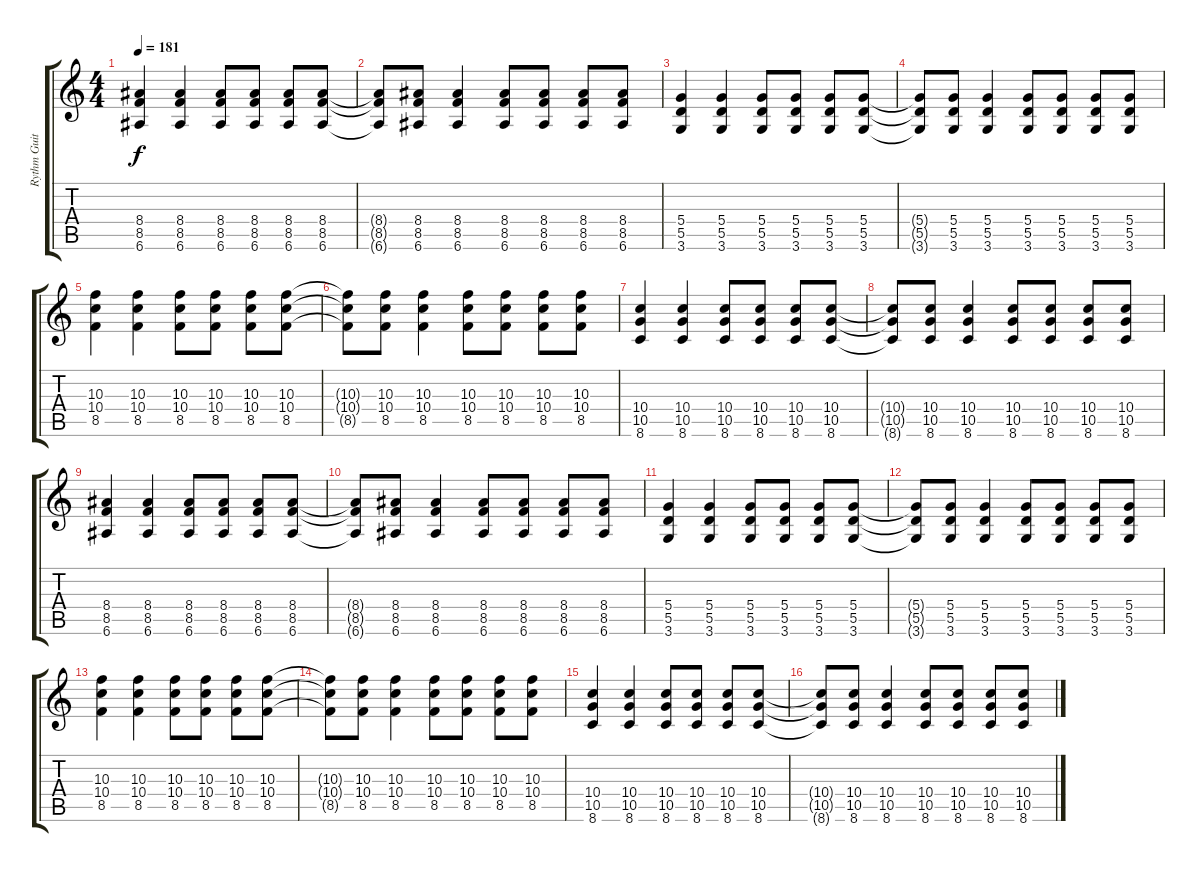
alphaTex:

\track ("Rythm Guitar" "Rythm Guit") {instrument overdrivenguitar}
\staff {score tabs}
\tuning (E4 B3 G3 D3 A2 E2) {hide}
\ts (4 4)
\tempo 181
\clef g2
\ks c
(8.4 8.5 6.6).4{dy f} (8.4 8.5 6.6).4 (8.4 8.5 6.6).8 (8.4 8.5 6.6).8 (8.4 8.5 6.6).8 (8.4 8.5 6.6).8 |
(8.4{t} 8.5{t} 6.6{t}).8 (8.4 8.5 6.6).8 (8.4 8.5 6.6).4 (8.4 8.5 6.6).8 (8.4 8.5 6.6).8 (8.4 8.5 6.6).8 (8.4 8.5 6.6).8 |
(5.4 5.5 3.6).4 (5.4 5.5 3.6).4 (5.4 5.5 3.6).8 (5.4 5.5 3.6).8 (5.4 5.5 3.6).8 (5.4 5.5 3.6).8 |
(5.4{t} 5.5{t} 3.6{t}).8 (5.4 5.5 3.6).8 (5.4 5.5 3.6).4 (5.4 5.5 3.6).8 (5.4 5.5 3.6).8 (5.4 5.5 3.6).8 (5.4 5.5 3.6).8 |
(10.3 10.4 8.5).4 (10.3 10.4 8.5).4 (10.3 10.4 8.5).8 (10.3 10.4 8.5).8 (10.3 10.4 8.5).8 (10.3 10.4 8.5).8 |
(10.3{t} 10.4{t} 8.5{t}).8 (10.3 10.4 8.5).8 (10.3 10.4 8.5).4 (10.3 10.4 8.5).8 (10.3 10.4 8.5).8 (10.3 10.4 8.5).8 (10.3 10.4 8.5).8 |
(10.4 10.5 8.6).4 (10.4 10.5 8.6).4 (10.4 10.5 8.6).8 (10.4 10.5 8.6).8 (10.4 10.5 8.6).8 (10.4 10.5 8.6).8 |
(10.4{t} 10.5{t} 8.6{t}).8 (10.4 10.5 8.6).8 (10.4 10.5 8.6).4 (10.4 10.5 8.6).8 (10.4 10.5 8.6).8 (10.4 10.5 8.6).8 (10.4 10.5 8.6).8 |
(8.4 8.5 6.6).4 (8.4 8.5 6.6).4 (8.4 8.5 6.6).8 (8.4 8.5 6.6).8 (8.4 8.5 6.6).8 (8.4 8.5 6.6).8 |
(8.4{t} 8.5{t} 6.6{t}).8 (8.4 8.5 6.6).8 (8.4 8.5 6.6).4 (8.4 8.5 6.6).8 (8.4 8.5 6.6).8 (8.4 8.5 6.6).8 (8.4 8.5 6.6).8 |
(5.4 5.5 3.6).4 (5.4 5.5 3.6).4 (5.4 5.5 3.6).8 (5.4 5.5 3.6).8 (5.4 5.5 3.6).8 (5.4 5.5 3.6).8 |
(5.4{t} 5.5{t} 3.6{t}).8 (5.4 5.5 3.6).8 (5.4 5.5 3.6).4 (5.4 5.5 3.6).8 (5.4 5.5 3.6).8 (5.4 5.5 3.6).8 (5.4 5.5 3.6).8 |
(10.3 10.4 8.5).4 (10.3 10.4 8.5).4 (10.3 10.4 8.5).8 (10.3 10.4 8.5).8 (10.3 10.4 8.5).8 (10.3 10.4 8.5).8 |
(10.3{t} 10.4{t} 8.5{t}).8 (10.3 10.4 8.5).8 (10.3 10.4 8.5).4 (10.3 10.4 8.5).8 (10.3 10.4 8.5).8 (10.3 10.4 8.5).8 (10.3 10.4 8.5).8 |
(10.4 10.5 8.6).4 (10.4 10.5 8.6).4 (10.4 10.5 8.6).8 (10.4 10.5 8.6).8 (10.4 10.5 8.6).8 (10.4 10.5 8.6).8 |
(10.4{t} 10.5{t} 8.6{t}).8 (10.4 10.5 8.6).8 (10.4 10.5 8.6).4 (10.4 10.5 8.6).8 (10.4 10.5 8.6).8 (10.4 10.5 8.6).8 (10.4 10.5 8.6).8
